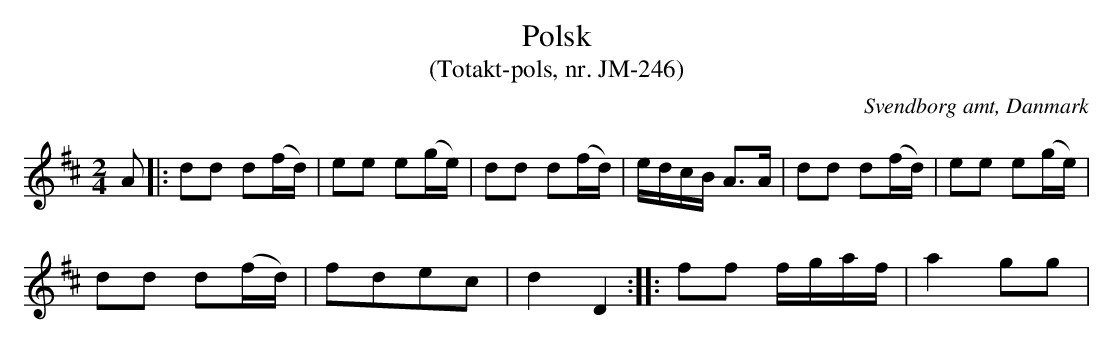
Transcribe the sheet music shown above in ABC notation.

X:1
T:Polsk
T:(Totakt-pols, nr. JM-246)
O:Svendborg amt, Danmark
M:2/4
L:1/8
K:D
A |: dd d(f/d/) | ee e(g/e/) | dd d(f/d/) | e/d/c/B/ A>A | dd d(f/d/) | ee e(g/e/) |
dd d(f/d/) | fdec | d2 D2 :|: ff f/g/a/f/ | a2 gg |
